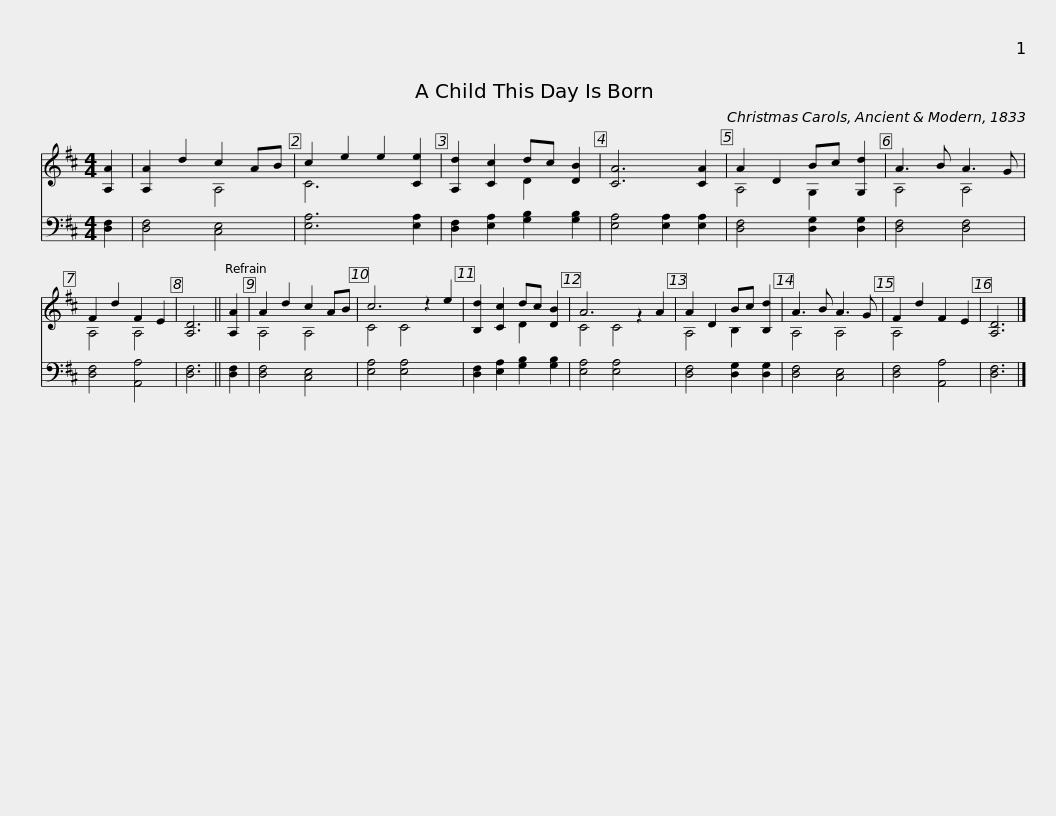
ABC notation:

X:1
%%score ( 1 2 ) 3
L:1/8
M:4/4
I:linebreak $
K:D
V:1 treble
V:2 treble
V:3 bass
V:1
 [A,A]2 | [A,A]2 d2 c2 AB | c2 e2 e2 [Ce]2 | [A,d]2 [Cc]2 dc [DB]2 | [CA]6 [CA]2 | %5
 A2 D2 Bc [G,d]2 | A3 B A3 G | F2 d2 F2 E2 | [A,D]6 || [A,A]2 |$ %10
 A2 d2 c2 AB | c6 z2 e2 | [B,d]2 [Cc]2 dc [DB]2 | A6 z2 A2 | A2 D2 Bc [B,d]2 | %15
 A3 B A3 G | F2 d2 F2 E2 | [A,D]6 |] %18
V:2
 x2 | x4 A,4 | C6 x2 | x4 D2 x2 | x8 | %5
 A,4 G,2 x2 | A,4 A,4 | A,4 A,4 | x6 || x2 |$ %10
 A,4 A,4 | C4 C4 x2 | x4 D2 x2 | C4 C4 x2 | A,4 B,2 x2 | %15
 A,4 A,4 | A,4 x4 | x6 |] %18
V:3
 [D,F,]2 | [D,F,]4 [C,E,]4 | [E,A,]6 [E,A,]2 | [D,F,]2 [E,A,]2 [G,B,]2 [G,B,]2 | [E,A,]4 [E,A,]2 [E,A,]2 | %5
 [D,F,]4 [D,G,]2 [D,G,]2 | [D,F,]4 [D,F,]4 | [D,F,]4 [A,,A,]4 | [D,F,]6 || [D,F,]2 |$ %10
 [D,F,]4 [C,E,]4 | [E,A,]4 [E,A,]4 x2 | [D,F,]2 [E,A,]2 [G,B,]2 [G,B,]2 | [E,A,]4 [E,A,]4 x2 | [D,F,]4 [D,G,]2 [D,G,]2 | %15
 [D,F,]4 [C,E,]4 | [D,F,]4 [A,,A,]4 | [D,F,]6 |] %18
